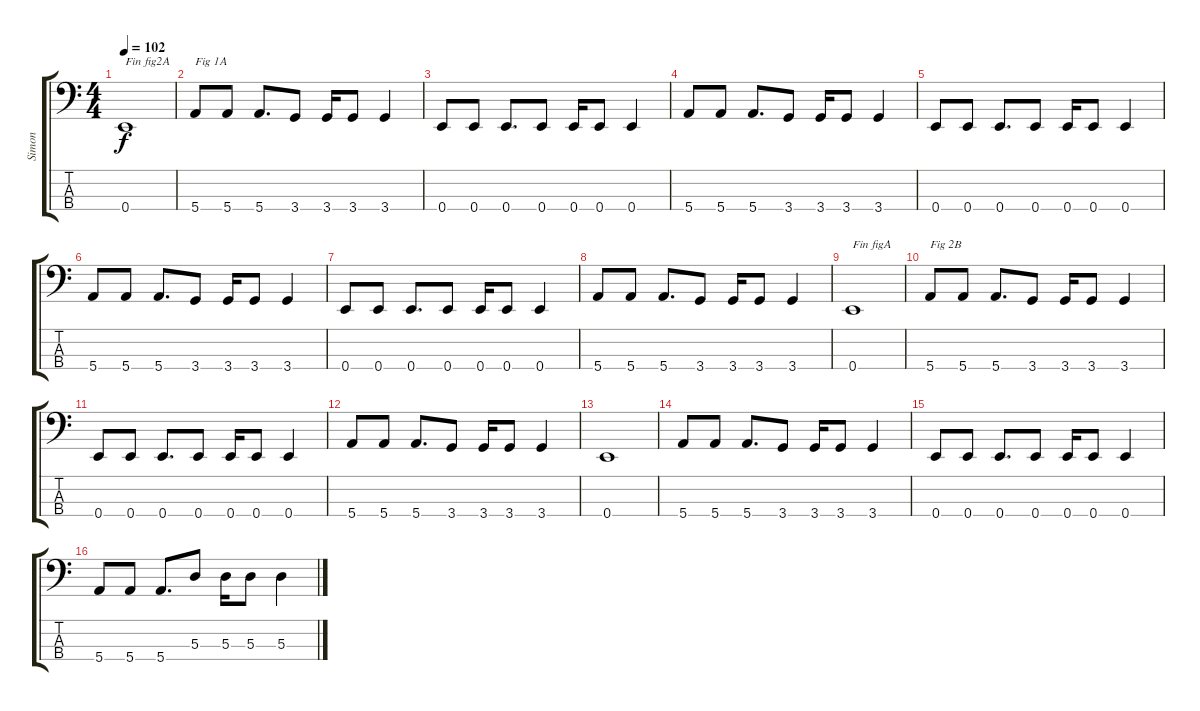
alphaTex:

\track ("Simon" "Simon") {instrument electricbasspick}
\staff {score tabs}
\tuning (G2 D2 A1 E1) {hide}
\ts (4 4)
\tempo 102
\clef f4
\ks c
0.4.1{txt "Fin fig2A" dy f} |
5.4.8{txt "Fig 1A"} 5.4.8 5.4.8{d} 3.4.8 3.4.16 3.4.8 3.4.4 |
0.4.8 0.4.8 0.4.8{d} 0.4.8 0.4.16 0.4.8 0.4.4 |
5.4.8 5.4.8 5.4.8{d} 3.4.8 3.4.16 3.4.8 3.4.4 |
0.4.8 0.4.8 0.4.8{d} 0.4.8 0.4.16 0.4.8 0.4.4 |
5.4.8 5.4.8 5.4.8{d} 3.4.8 3.4.16 3.4.8 3.4.4 |
0.4.8 0.4.8 0.4.8{d} 0.4.8 0.4.16 0.4.8 0.4.4 |
5.4.8 5.4.8 5.4.8{d} 3.4.8 3.4.16 3.4.8 3.4.4 |
0.4.1{txt "Fin figA"} |
5.4.8{txt "Fig 2B"} 5.4.8 5.4.8{d} 3.4.8 3.4.16 3.4.8 3.4.4 |
0.4.8 0.4.8 0.4.8{d} 0.4.8 0.4.16 0.4.8 0.4.4 |
5.4.8 5.4.8 5.4.8{d} 3.4.8 3.4.16 3.4.8 3.4.4 |
0.4.1 |
5.4.8 5.4.8 5.4.8{d} 3.4.8 3.4.16 3.4.8 3.4.4 |
0.4.8 0.4.8 0.4.8{d} 0.4.8 0.4.16 0.4.8 0.4.4 |
5.4.8 5.4.8 5.4.8{d} 5.3.8 5.3.16 5.3.8 5.3.4
